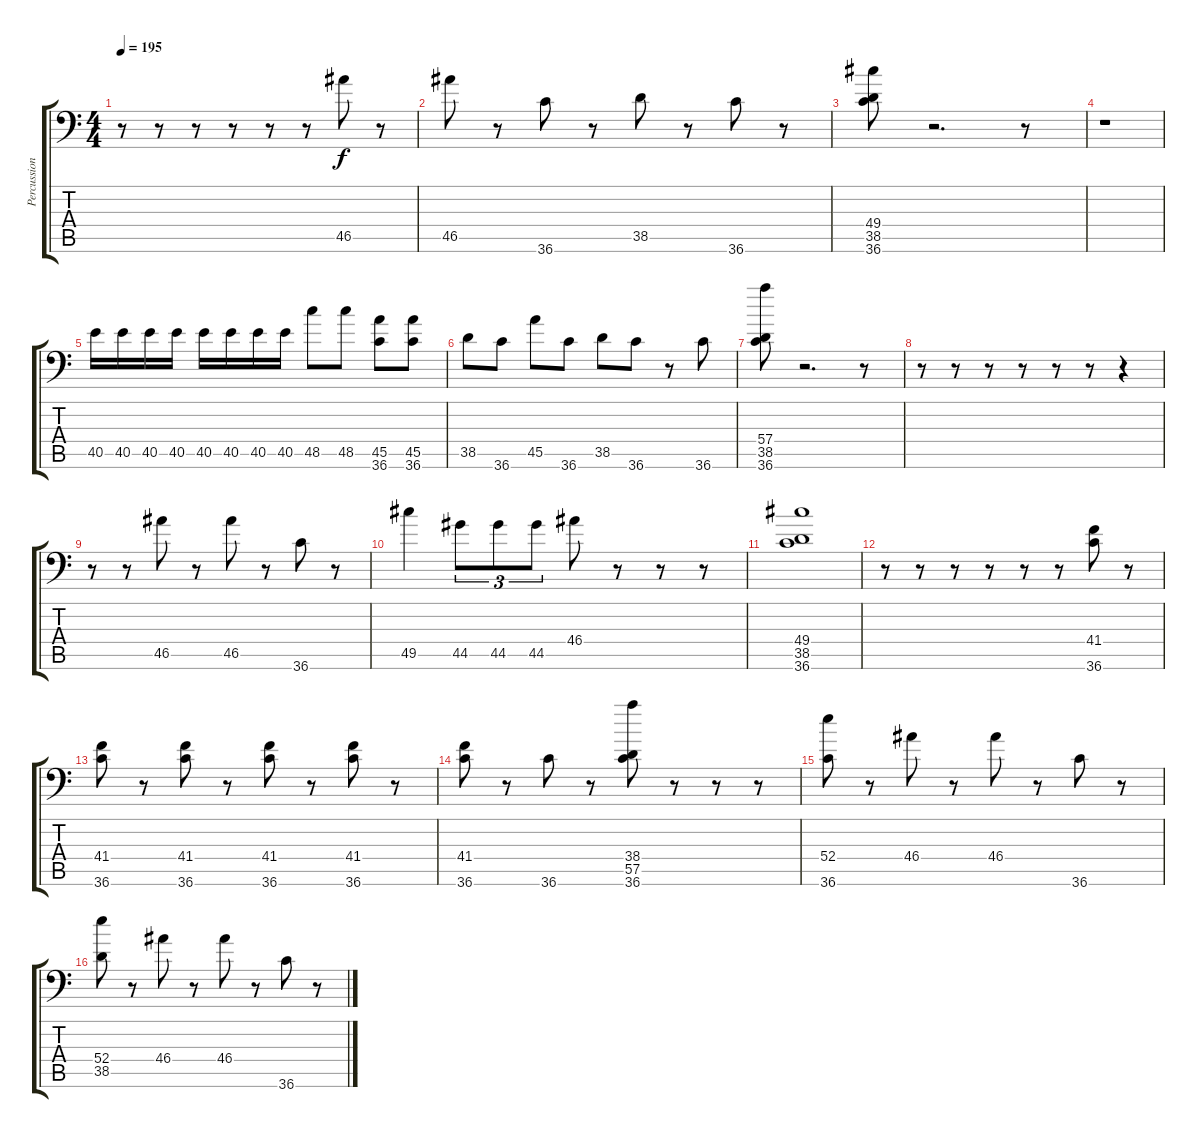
\track ("Percussion" "Percussion") {instrument acousticgrandpiano}
\staff {score tabs}
\tuning (C-1 C-1 C-1 C-1 C-1 C-1) {hide}
\ts (4 4)
\tempo 195
\clef f4
\ks c
r.8{dy f} r.8 r.8 r.8 r.8 r.8 46.5.8 r.8 |
46.5.8 r.8 36.6.8 r.8 38.5.8 r.8 36.6.8 r.8 |
(49.4 38.5 36.6).8 r.2{d} r.8 |
r.1 |
40.5.16 40.5.16 40.5.16 40.5.16 40.5.16 40.5.16 40.5.16 40.5.16 48.5.8 48.5.8 (45.5 36.6).8 (45.5 36.6).8 |
38.5.8 36.6.8 45.5.8 36.6.8 38.5.8 36.6.8 r.8 36.6.8 |
(57.4 38.5 36.6).8 r.2{d} r.8 |
r.8 r.8 r.8 r.8 r.8 r.8 r.4 |
r.8 r.8 46.5.8 r.8 46.5.8 r.8 36.6.8 r.8 |
49.5.4 44.5.8{tu (3 2)} 44.5.8{tu (3 2)} 44.5.8{tu (3 2)} 46.4.8 r.8 r.8 r.8 |
(49.4 38.5 36.6).1 |
r.8 r.8 r.8 r.8 r.8 r.8 (41.4 36.6).8 r.8 |
(41.4 36.6).8 r.8 (41.4 36.6).8 r.8 (41.4 36.6).8 r.8 (41.4 36.6).8 r.8 |
(41.4 36.6).8 r.8 36.6.8 r.8 (38.4 57.5 36.6).8 r.8 r.8 r.8 |
(52.4 36.6).8 r.8 46.4.8 r.8 46.4.8 r.8 36.6.8 r.8 |
(52.4 38.5).8 r.8 46.4.8 r.8 46.4.8 r.8 36.6.8 r.8
